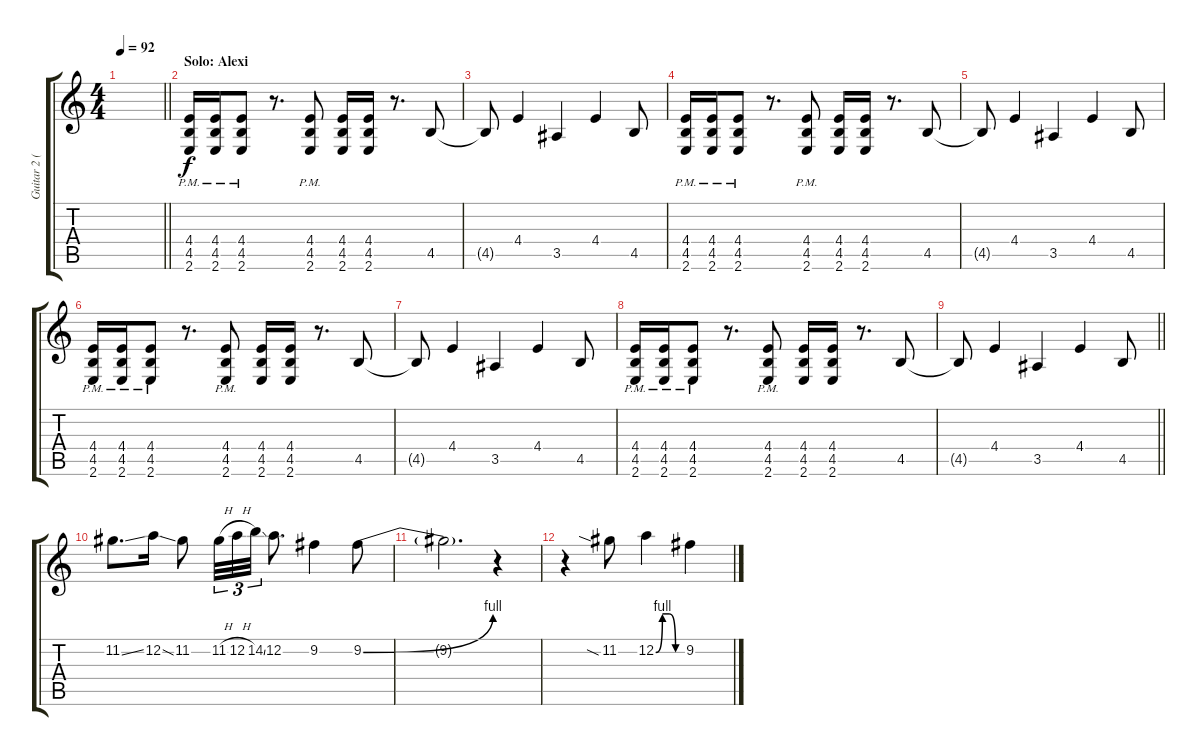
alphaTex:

\track ("Guitar 2 (Roope)" "Guitar 2 (") {instrument overdrivenguitar}
\staff {score tabs}
\tuning (D4 A3 F3 C3 G2 D2) {hide}
\ts (4 4)
\tempo 92
\clef g2
\barLineRight lightlight
\ks c
|
\section ("" "Solo: Alexi")
(4.4{pm} 4.5{pm} 2.6{pm}).16 (4.4{pm} 4.5{pm} 2.6{pm}).16 (4.4{pm} 4.5{pm} 2.6{pm}).8 r.8{d} (4.4{pm} 4.5{pm} 2.6{pm}).8 (4.4 4.5 2.6).16 (4.4 4.5 2.6).16 r.8{d} 4.5.8 |
4.5{t}.8 4.4.4 3.5.4 4.4.4 4.5.8 |
(4.4{pm} 4.5{pm} 2.6{pm}).16 (4.4{pm} 4.5{pm} 2.6{pm}).16 (4.4{pm} 4.5{pm} 2.6{pm}).8 r.8{d} (4.4{pm} 4.5{pm} 2.6{pm}).8 (4.4 4.5 2.6).16 (4.4 4.5 2.6).16 r.8{d} 4.5.8 |
4.5{t}.8 4.4.4 3.5.4 4.4.4 4.5.8 |
(4.4{pm} 4.5{pm} 2.6{pm}).16 (4.4{pm} 4.5{pm} 2.6{pm}).16 (4.4{pm} 4.5{pm} 2.6{pm}).8 r.8{d} (4.4{pm} 4.5{pm} 2.6{pm}).8 (4.4 4.5 2.6).16 (4.4 4.5 2.6).16 r.8{d} 4.5.8 |
4.5{t}.8 4.4.4 3.5.4 4.4.4 4.5.8 |
(4.4{pm} 4.5{pm} 2.6{pm}).16 (4.4{pm} 4.5{pm} 2.6{pm}).16 (4.4{pm} 4.5{pm} 2.6{pm}).8 r.8{d} (4.4{pm} 4.5{pm} 2.6{pm}).8 (4.4 4.5 2.6).16 (4.4 4.5 2.6).16 r.8{d} 4.5.8 |
\barLineRight lightlight
4.5{t}.8 4.4.4 3.5.4 4.4.4 4.5.8 |
11.2{ss}.8{d} 12.2{ss}.16 11.2.8 11.2{h}.32{tu (3 2)} 12.2{h}.32{tu (3 2)} 14.2{ss}.32{tu (3 2)} 12.2.8{d} 9.2.4 9.2{be (bend 0 0 60 4)}.8 |
9.2{t}.2{d} r.4 |
r.4 11.2{sia}.8 12.2{be (custom 0 0 15 4 30 4 45 0 60 0)}.4 9.2.4
